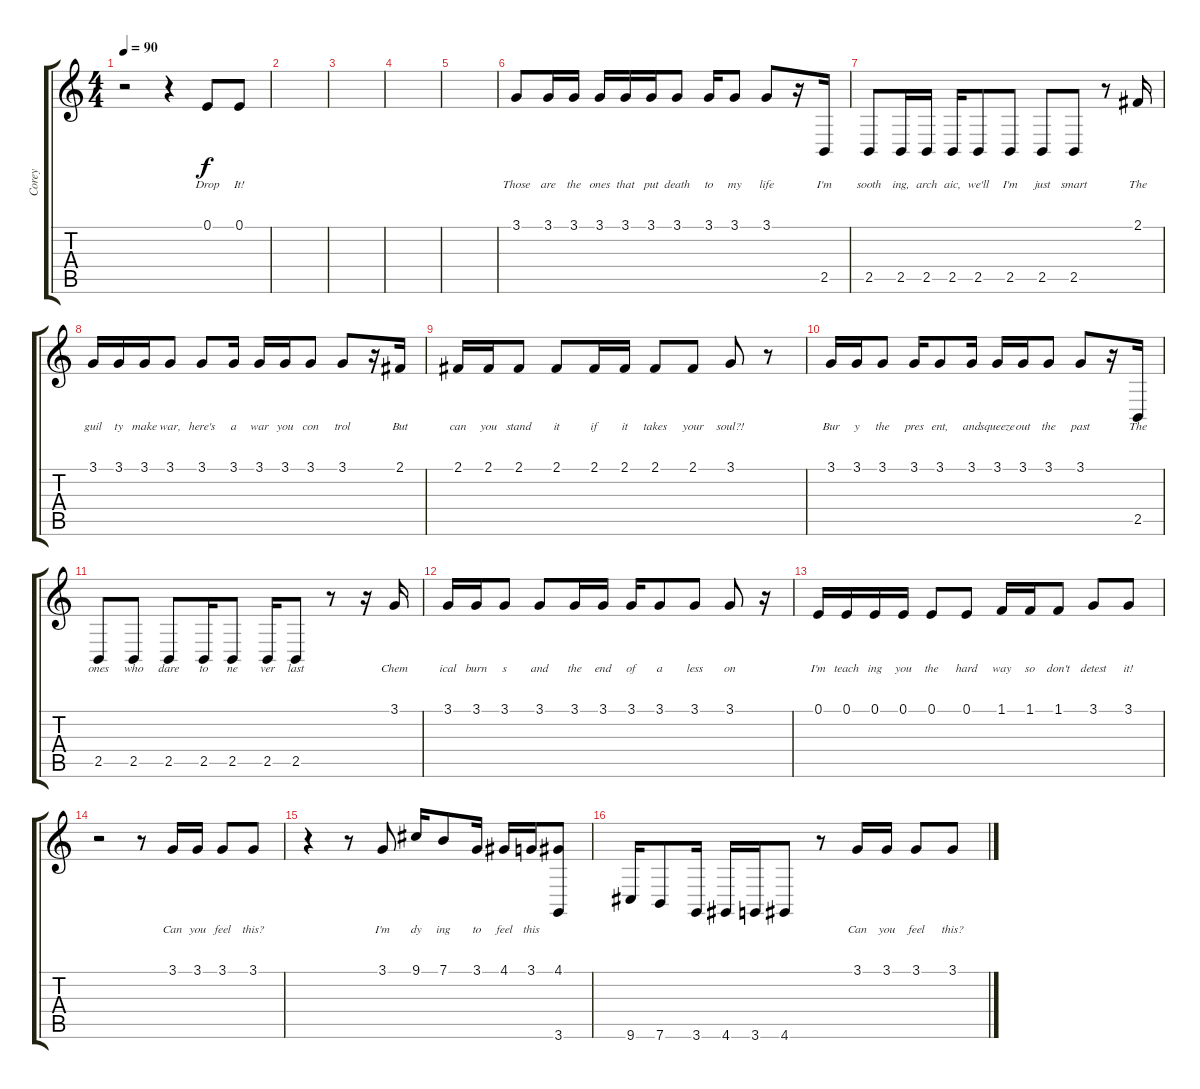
\track ("Corey" "Corey") {instrument tenorsax}
\staff {score tabs}
\tuning (E4 B3 G3 D3 A2 E2) {hide}
\ts (4 4)
\tempo 90
\clef g2
\ks c
r.2{dy f} r.4 0.1.8{lyrics (0 "Drop") lyrics (1 "") lyrics (2 "") lyrics (3 "") lyrics (4 "")} 0.1.8{lyrics (0 "It!") lyrics (1 "") lyrics (2 "") lyrics (3 "") lyrics (4 "")} |
|
|
|
|
3.1.8{lyrics (0 "Those") lyrics (1 "") lyrics (2 "") lyrics (3 "") lyrics (4 "")} 3.1.16{lyrics (0 "are") lyrics (1 "") lyrics (2 "") lyrics (3 "") lyrics (4 "")} 3.1.16{lyrics (0 "the") lyrics (1 "") lyrics (2 "") lyrics (3 "") lyrics (4 "")} 3.1.16{lyrics (0 "ones") lyrics (1 "") lyrics (2 "") lyrics (3 "") lyrics (4 "")} 3.1.16{lyrics (0 "that") lyrics (1 "") lyrics (2 "") lyrics (3 "") lyrics (4 "")} 3.1.16{lyrics (0 "put") lyrics (1 "") lyrics (2 "") lyrics (3 "") lyrics (4 "")} 3.1.8{lyrics (0 "death") lyrics (1 "") lyrics (2 "") lyrics (3 "") lyrics (4 "")} 3.1.16{lyrics (0 "to") lyrics (1 "") lyrics (2 "") lyrics (3 "") lyrics (4 "")} 3.1.8{lyrics (0 "my") lyrics (1 "") lyrics (2 "") lyrics (3 "") lyrics (4 "")} 3.1.8{lyrics (0 "life") lyrics (1 "") lyrics (2 "") lyrics (3 "") lyrics (4 "")} r.16 2.5.16{lyrics (0 "I'm") lyrics (1 "") lyrics (2 "") lyrics (3 "") lyrics (4 "")} |
2.5.8{lyrics (0 "sooth") lyrics (1 "") lyrics (2 "") lyrics (3 "") lyrics (4 "")} 2.5.16{lyrics (0 "ing,") lyrics (1 "") lyrics (2 "") lyrics (3 "") lyrics (4 "")} 2.5.16{lyrics (0 "arch") lyrics (1 "") lyrics (2 "") lyrics (3 "") lyrics (4 "")} 2.5.16{lyrics (0 "aic,") lyrics (1 "") lyrics (2 "") lyrics (3 "") lyrics (4 "")} 2.5.8{lyrics (0 "we'll") lyrics (1 "") lyrics (2 "") lyrics (3 "") lyrics (4 "")} 2.5.8{lyrics (0 "I'm") lyrics (1 "") lyrics (2 "") lyrics (3 "") lyrics (4 "")} 2.5.8{lyrics (0 "just") lyrics (1 "") lyrics (2 "") lyrics (3 "") lyrics (4 "")} 2.5.8{lyrics (0 "smart") lyrics (1 "") lyrics (2 "") lyrics (3 "") lyrics (4 "")} r.8 2.1.16{lyrics (0 "The") lyrics (1 "") lyrics (2 "") lyrics (3 "") lyrics (4 "")} |
3.1.16{lyrics (0 "guil") lyrics (1 "") lyrics (2 "") lyrics (3 "") lyrics (4 "")} 3.1.16{lyrics (0 "ty") lyrics (1 "") lyrics (2 "") lyrics (3 "") lyrics (4 "")} 3.1.16{lyrics (0 "make") lyrics (1 "") lyrics (2 "") lyrics (3 "") lyrics (4 "")} 3.1.8{lyrics (0 "war,") lyrics (1 "") lyrics (2 "") lyrics (3 "") lyrics (4 "")} 3.1.8{lyrics (0 "here's") lyrics (1 "") lyrics (2 "") lyrics (3 "") lyrics (4 "")} 3.1.16{lyrics (0 "a") lyrics (1 "") lyrics (2 "") lyrics (3 "") lyrics (4 "")} 3.1.16{lyrics (0 "war") lyrics (1 "") lyrics (2 "") lyrics (3 "") lyrics (4 "")} 3.1.16{lyrics (0 "you") lyrics (1 "") lyrics (2 "") lyrics (3 "") lyrics (4 "")} 3.1.8{lyrics (0 "con") lyrics (1 "") lyrics (2 "") lyrics (3 "") lyrics (4 "")} 3.1.8{lyrics (0 "trol") lyrics (1 "") lyrics (2 "") lyrics (3 "") lyrics (4 "")} r.16 2.1.16{lyrics (0 "But") lyrics (1 "") lyrics (2 "") lyrics (3 "") lyrics (4 "")} |
2.1.16{lyrics (0 "can") lyrics (1 "") lyrics (2 "") lyrics (3 "") lyrics (4 "")} 2.1.16{lyrics (0 "you") lyrics (1 "") lyrics (2 "") lyrics (3 "") lyrics (4 "")} 2.1.8{lyrics (0 "stand") lyrics (1 "") lyrics (2 "") lyrics (3 "") lyrics (4 "")} 2.1.8{lyrics (0 "it") lyrics (1 "") lyrics (2 "") lyrics (3 "") lyrics (4 "")} 2.1.16{lyrics (0 "if") lyrics (1 "") lyrics (2 "") lyrics (3 "") lyrics (4 "")} 2.1.16{lyrics (0 "it") lyrics (1 "") lyrics (2 "") lyrics (3 "") lyrics (4 "")} 2.1.8{lyrics (0 "takes") lyrics (1 "") lyrics (2 "") lyrics (3 "") lyrics (4 "")} 2.1.8{lyrics (0 "your") lyrics (1 "") lyrics (2 "") lyrics (3 "") lyrics (4 "")} 3.1.8{lyrics (0 "soul?!") lyrics (1 "") lyrics (2 "") lyrics (3 "") lyrics (4 "")} r.8 |
3.1.16{lyrics (0 "Bur") lyrics (1 "") lyrics (2 "") lyrics (3 "") lyrics (4 "")} 3.1.16{lyrics (0 "y") lyrics (1 "") lyrics (2 "") lyrics (3 "") lyrics (4 "")} 3.1.8{lyrics (0 "the") lyrics (1 "") lyrics (2 "") lyrics (3 "") lyrics (4 "")} 3.1.16{lyrics (0 "pres") lyrics (1 "") lyrics (2 "") lyrics (3 "") lyrics (4 "")} 3.1.8{lyrics (0 "ent,") lyrics (1 "") lyrics (2 "") lyrics (3 "") lyrics (4 "")} 3.1.16{lyrics (0 "and") lyrics (1 "") lyrics (2 "") lyrics (3 "") lyrics (4 "")} 3.1.16{lyrics (0 "squeeze") lyrics (1 "") lyrics (2 "") lyrics (3 "") lyrics (4 "")} 3.1.16{lyrics (0 "out") lyrics (1 "") lyrics (2 "") lyrics (3 "") lyrics (4 "")} 3.1.8{lyrics (0 "the") lyrics (1 "") lyrics (2 "") lyrics (3 "") lyrics (4 "")} 3.1.8{lyrics (0 "past") lyrics (1 "") lyrics (2 "") lyrics (3 "") lyrics (4 "")} r.16 2.5.16{lyrics (0 "The") lyrics (1 "") lyrics (2 "") lyrics (3 "") lyrics (4 "")} |
2.5.8{lyrics (0 "ones") lyrics (1 "") lyrics (2 "") lyrics (3 "") lyrics (4 "")} 2.5.8{lyrics (0 "who") lyrics (1 "") lyrics (2 "") lyrics (3 "") lyrics (4 "")} 2.5.8{lyrics (0 "dare") lyrics (1 "") lyrics (2 "") lyrics (3 "") lyrics (4 "")} 2.5.16{lyrics (0 "to") lyrics (1 "") lyrics (2 "") lyrics (3 "") lyrics (4 "")} 2.5.8{lyrics (0 "ne") lyrics (1 "") lyrics (2 "") lyrics (3 "") lyrics (4 "")} 2.5.16{lyrics (0 "ver") lyrics (1 "") lyrics (2 "") lyrics (3 "") lyrics (4 "")} 2.5.8{lyrics (0 "last") lyrics (1 "") lyrics (2 "") lyrics (3 "") lyrics (4 "")} r.8 r.16 3.1.16{lyrics (0 "Chem") lyrics (1 "") lyrics (2 "") lyrics (3 "") lyrics (4 "")} |
3.1.16{lyrics (0 "ical") lyrics (1 "") lyrics (2 "") lyrics (3 "") lyrics (4 "")} 3.1.16{lyrics (0 "burn") lyrics (1 "") lyrics (2 "") lyrics (3 "") lyrics (4 "")} 3.1.8{lyrics (0 "s") lyrics (1 "") lyrics (2 "") lyrics (3 "") lyrics (4 "")} 3.1.8{lyrics (0 "and") lyrics (1 "") lyrics (2 "") lyrics (3 "") lyrics (4 "")} 3.1.16{lyrics (0 "the") lyrics (1 "") lyrics (2 "") lyrics (3 "") lyrics (4 "")} 3.1.16{lyrics (0 "end") lyrics (1 "") lyrics (2 "") lyrics (3 "") lyrics (4 "")} 3.1.16{lyrics (0 "of") lyrics (1 "") lyrics (2 "") lyrics (3 "") lyrics (4 "")} 3.1.8{lyrics (0 "a") lyrics (1 "") lyrics (2 "") lyrics (3 "") lyrics (4 "")} 3.1.8{lyrics (0 "less") lyrics (1 "") lyrics (2 "") lyrics (3 "") lyrics (4 "")} 3.1.8{lyrics (0 "on") lyrics (1 "") lyrics (2 "") lyrics (3 "") lyrics (4 "")} r.16 |
0.1.16{lyrics (0 "I'm") lyrics (1 "") lyrics (2 "") lyrics (3 "") lyrics (4 "")} 0.1.16{lyrics (0 "teach") lyrics (1 "") lyrics (2 "") lyrics (3 "") lyrics (4 "")} 0.1.16{lyrics (0 "ing") lyrics (1 "") lyrics (2 "") lyrics (3 "") lyrics (4 "")} 0.1.16{lyrics (0 "you") lyrics (1 "") lyrics (2 "") lyrics (3 "") lyrics (4 "")} 0.1.8{lyrics (0 "the") lyrics (1 "") lyrics (2 "") lyrics (3 "") lyrics (4 "")} 0.1.8{lyrics (0 "hard") lyrics (1 "") lyrics (2 "") lyrics (3 "") lyrics (4 "")} 1.1.16{lyrics (0 "way") lyrics (1 "") lyrics (2 "") lyrics (3 "") lyrics (4 "")} 1.1.16{lyrics (0 "so") lyrics (1 "") lyrics (2 "") lyrics (3 "") lyrics (4 "")} 1.1.8{lyrics (0 "don't") lyrics (1 "") lyrics (2 "") lyrics (3 "") lyrics (4 "")} 3.1.8{lyrics (0 "detest") lyrics (1 "") lyrics (2 "") lyrics (3 "") lyrics (4 "")} 3.1.8{lyrics (0 "it!") lyrics (1 "") lyrics (2 "") lyrics (3 "") lyrics (4 "")} |
r.2 r.8 3.1.16{lyrics (0 "Can") lyrics (1 "") lyrics (2 "") lyrics (3 "") lyrics (4 "")} 3.1.16{lyrics (0 "you") lyrics (1 "") lyrics (2 "") lyrics (3 "") lyrics (4 "")} 3.1.8{lyrics (0 "feel") lyrics (1 "") lyrics (2 "") lyrics (3 "") lyrics (4 "")} 3.1.8{lyrics (0 "this?") lyrics (1 "") lyrics (2 "") lyrics (3 "") lyrics (4 "")} |
r.4 r.8 3.1.8{lyrics (0 "I'm") lyrics (1 "") lyrics (2 "") lyrics (3 "") lyrics (4 "")} 9.1.16{lyrics (0 "dy") lyrics (1 "") lyrics (2 "") lyrics (3 "") lyrics (4 "")} 7.1.8{lyrics (0 "ing") lyrics (1 "") lyrics (2 "") lyrics (3 "") lyrics (4 "")} 3.1.16{lyrics (0 "to") lyrics (1 "") lyrics (2 "") lyrics (3 "") lyrics (4 "")} 4.1.16{lyrics (0 "feel") lyrics (1 "") lyrics (2 "") lyrics (3 "") lyrics (4 "")} 3.1.16{lyrics (0 "this") lyrics (1 "") lyrics (2 "") lyrics (3 "") lyrics (4 "")} (4.1 3.6).8{lyrics (0 "") lyrics (1 "") lyrics (2 "") lyrics (3 "") lyrics (4 "")} |
9.6.16{lyrics (0 "") lyrics (1 "") lyrics (2 "") lyrics (3 "") lyrics (4 "")} 7.6.8{lyrics (0 "") lyrics (1 "") lyrics (2 "") lyrics (3 "") lyrics (4 "")} 3.6.16{lyrics (0 "") lyrics (1 "") lyrics (2 "") lyrics (3 "") lyrics (4 "")} 4.6.16{lyrics (0 "") lyrics (1 "") lyrics (2 "") lyrics (3 "") lyrics (4 "")} 3.6.16{lyrics (0 "") lyrics (1 "") lyrics (2 "") lyrics (3 "") lyrics (4 "")} 4.6.8{lyrics (0 "") lyrics (1 "") lyrics (2 "") lyrics (3 "") lyrics (4 "")} r.8 3.1.16{lyrics (0 "Can") lyrics (1 "") lyrics (2 "") lyrics (3 "") lyrics (4 "")} 3.1.16{lyrics (0 "you") lyrics (1 "") lyrics (2 "") lyrics (3 "") lyrics (4 "")} 3.1.8{lyrics (0 "feel") lyrics (1 "") lyrics (2 "") lyrics (3 "") lyrics (4 "")} 3.1.8{lyrics (0 "this?") lyrics (1 "") lyrics (2 "") lyrics (3 "") lyrics (4 "")}
